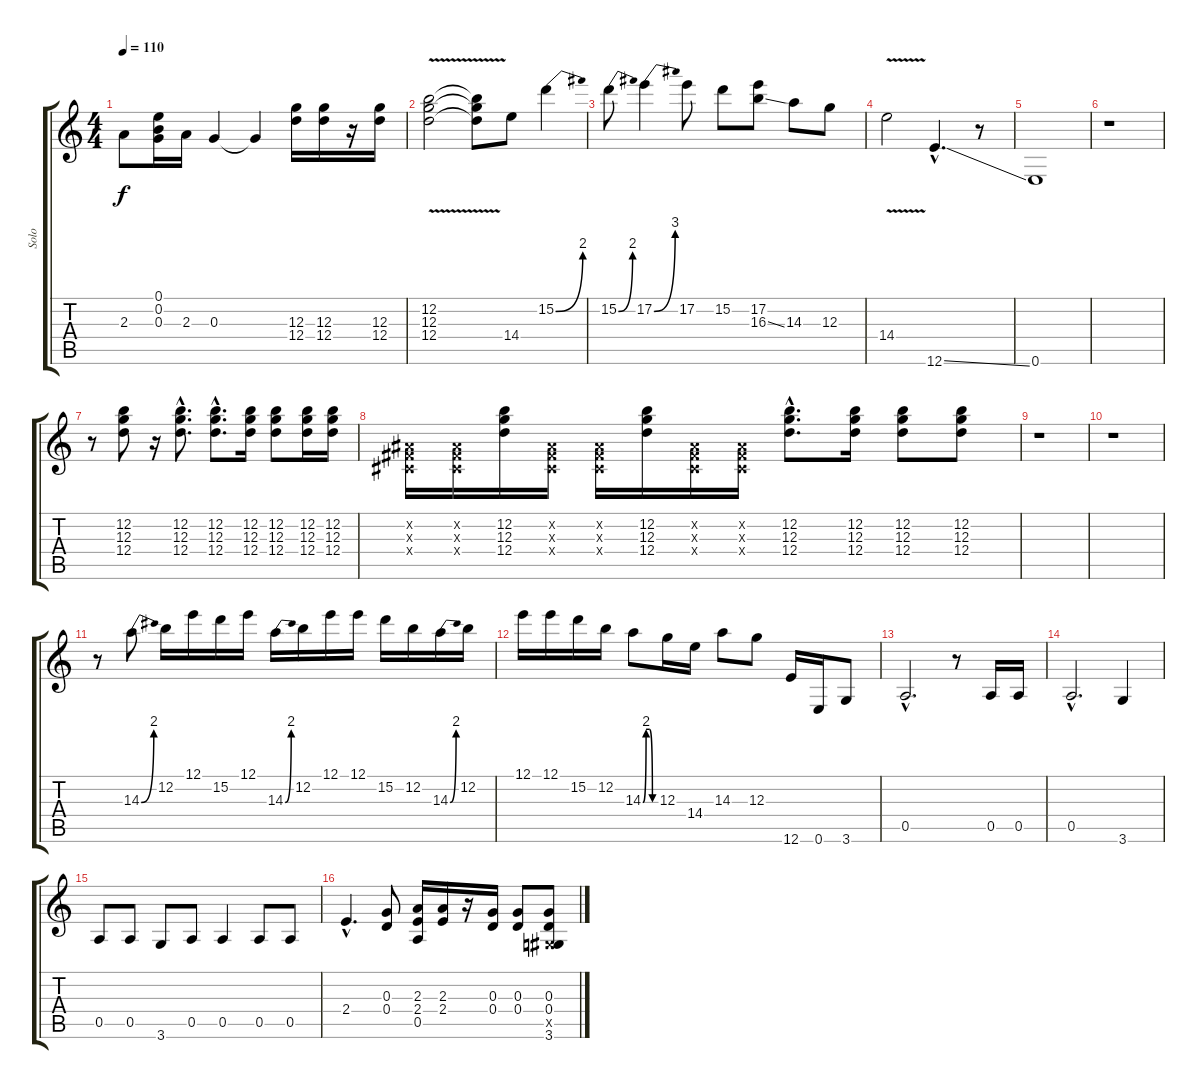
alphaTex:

\track ("Solo" "Solo") {instrument distortionguitar}
\staff {score tabs}
\tuning (E4 B3 G3 D3 A2 E2) {hide}
\ts (4 4)
\tempo 110
\clef g2
\ks c
2.3.8{dy f} (0.1 0.2 0.3).16 2.3.16 0.3.4 0.3{t}.4 (12.3 12.4).16 (12.3 12.4).16 r.16 (12.3 12.4).16 |
(12.2{v} 12.3{v} 12.4{v}).2 (12.2{t} 12.3{t} 12.4{t}).8 14.4.8 15.2{be (bend 0 0 60 8)}.4 |
15.2{be (bend 0 0 60 8)}.8 17.2{be (bend 0 0 60 12)}.4 17.2.8 15.2.8 (17.2 16.3{ss}).8 14.3.8 12.3.8 |
14.4{v}.2 12.6{ss hac}.4{d} r.8 |
0.6.1 |
r.1 |
r.8 (12.2 12.3 12.4).8 r.16 (12.2{hac} 12.3{hac} 12.4{hac}).8{d} (12.2{hac} 12.3{hac} 12.4{hac}).8{d} (12.2 12.3 12.4).16 (12.2 12.3 12.4).8 (12.2 12.3 12.4).16 (12.2 12.3 12.4).16 |
(-1.2{x} -1.3{x} -1.4{x}).16 (-1.2{x} -1.3{x} -1.4{x}).16 (12.2 12.3 12.4).16 (-1.2{x} -1.3{x} -1.4{x}).16 (-1.2{x} -1.3{x} -1.4{x}).16 (12.2 12.3 12.4).16 (-1.2{x} -1.3{x} -1.4{x}).16 (-1.2{x} -1.3{x} -1.4{x}).16 (12.2{hac} 12.3{hac} 12.4{hac}).8{d} (12.2 12.3 12.4).16 (12.2 12.3 12.4).8 (12.2 12.3 12.4).8 |
r.1 |
r.1 |
r.8 14.3{be (bend 0 0 60 8)}.8 12.2.16 12.1.16 15.2.16 12.1.16 14.3{be (bend 0 0 60 8)}.16 12.2.16 12.1.16 12.1.16 15.2.16 12.2.16 14.3{be (bend 0 0 60 8)}.16 12.2.16 |
12.1.16 12.1.16 15.2.16 12.2.16 14.3{be (custom 0 0 15 8 30 8 45 0 60 0)}.8 12.3.16 14.4.16 14.3.8 12.3.8 12.6.16 0.6.16 3.6.8 |
0.5{hac}.2{d} r.8 0.5.16 0.5.16 |
0.5{hac}.2{d} 3.6.4 |
0.5.8 0.5.8 3.6.8 0.5.8 0.5.4 0.5.8 0.5.8 |
2.4{hac}.4{d} (0.3 0.4).8 (2.3 2.4 0.5).16 (2.3 2.4).16 r.16 (0.3 0.4).16 (0.3 0.4).8 (0.3 0.4 -1.5{x} 3.6).8
